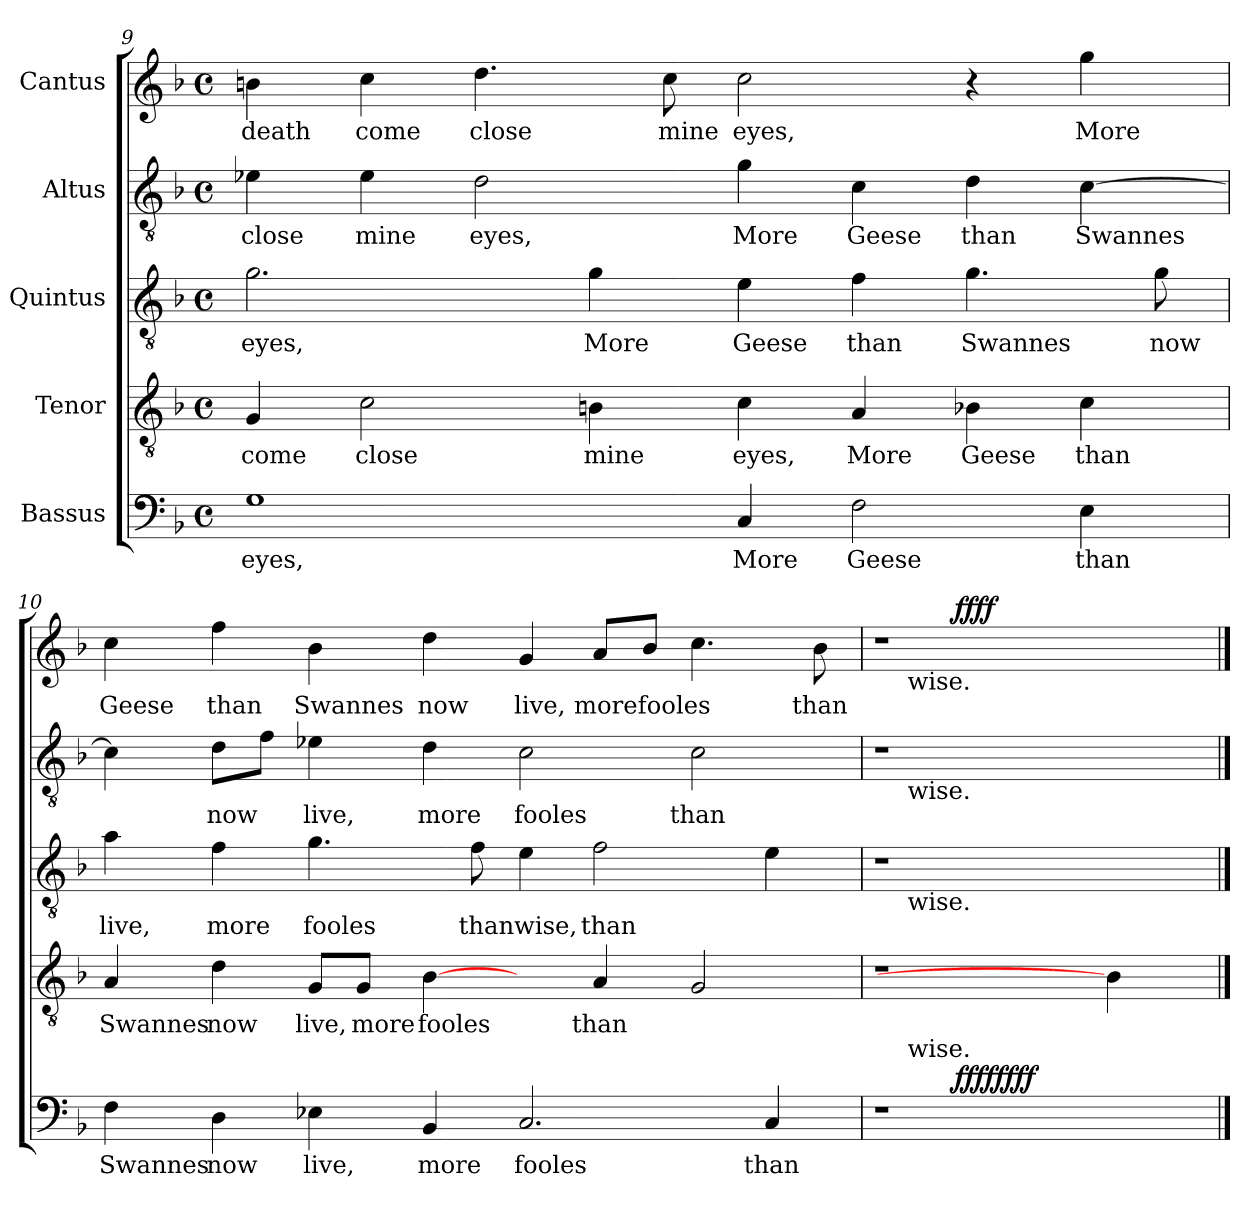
**kern	**text	**dynam	**kern	**text	**kern	**text	**kern	**text	**kern	**text	**dynam
*part5	*part5	*part5	*part4	*part4	*part3	*part3	*part2	*part2	*part1	*part1	*part1
*staff5	*staff5	*staff5	*staff4	*staff4	*staff3	*staff3	*staff2	*staff2	*staff1	*staff1	*staff1
*I"Bassus	*	*	*I"Tenor	*	*I"Quintus	*	*I"Altus	*	*I"Cantus	*	*
!!LO:LB:g=z
*clefF4	*	*	*clefGv2	*	*clefGv2	*	*clefGv2	*	*clefG2	*	*
*k[b-]	*	*	*k[b-]	*	*k[b-]	*	*k[b-]	*	*k[b-]	*	*
*F:	*	*	*F:	*	*F:	*	*F:	*	*F:	*	*
*M4/4	*	*	*M4/4	*	*M4/4	*	*M4/4	*	*M4/4	*	*
*met(c)	*	*	*met(c)	*	*met(c)	*	*met(c)	*	*met(c)	*	*
=9	=9	=9	=9	=9	=9	=9	=9	=9	=9	=9	=9
!	!LO:LY:b	!	!	!LO:LY:b	!	!LO:LY:b	!	!LO:LY:b	!	!LO:LY:b	!
1G	eyes,	.	4G/	come	2.g\	eyes,	4e-X\	close	4bn\	death	.
!	!	!	!	!LO:LY:b	!	!	!	!LO:LY:b	!	!LO:LY:b	!
.	.	.	2c\	close	.	.	4e-\	mine	4cc\	come	.
!	!	!	!	!	!	!	!	!LO:LY:b	!	!LO:LY:b	!
.	.	.	.	.	.	.	2d\	eyes,	4.dd\	close	.
!	!	!	!	!LO:LY:b	!	!LO:LY:b	!	!	!	!	!
.	.	.	4Bn\	mine	4g\	More	.	.	.	.	.
!	!	!	!	!	!	!	!	!	!	!LO:LY:b	!
.	.	.	.	.	.	.	.	.	8cc\	mine	.
!	!LO:LY:b	!	!	!LO:LY:b	!	!LO:LY:b	!	!LO:LY:b	!	!LO:LY:b	!
4C/	More	.	4c\	eyes,	4e\	Geese	4g\	More	2cc\	eyes,	.
!	!LO:LY:b	!	!	!LO:LY:b	!	!LO:LY:b	!	!LO:LY:b	!	!	!
2F\	Geese	.	4A/	More	4f\	than	4c\	Geese	.	.	.
!	!	!	!	!LO:LY:b	!	!LO:LY:b	!	!LO:LY:b	!	!	!
.	.	.	4B-X\	Geese	4.g\	Swannes	4d\	than	4r	.	.
!	!LO:LY:b	!	!	!LO:LY:b	!	!	!	!LO:LY:b	!	!LO:LY:b	!
4E\	than	.	4c\	than	.	.	[>4c\	Swannes	4gg\	More	.
!	!	!	!	!	!	!LO:LY:b	!	!	!	!	!
.	.	.	.	.	8g\	now	.	.	.	.	.
=10	=10	=10	=10	=10	=10	=10	=10	=10	=10	=10	=10
!	!LO:LY:b	!	!	!LO:LY:b	!	!LO:LY:b	!	!	!	!LO:LY:b	!
4F\	Swannes	.	4A/	Swannes	4a\	live,	4c\]	.	4cc\	Geese	.
!	!LO:LY:b	!	!	!LO:LY:b	!	!LO:LY:b	!	!LO:LY:b	!	!LO:LY:b	!
4D\	now	.	4d\	now	4f\	more	8d\L	now	4ff\	than	.
.	.	.	.	.	.	.	8f\J	.	.	.	.
!	!LO:LY:b	!	!	!LO:LY:b	!	!LO:LY:b	!	!LO:LY:b	!	!LO:LY:b	!
4E-X\	live,	.	8G/L	live,	4.g\	fooles	4e-X\	live,	4b-\	Swannes	.
!	!	!	!	!LO:LY:b	!	!	!	!	!	!	!
.	.	.	8G/J	more	.	.	.	.	.	.	.
!	!LO:LY:b	!	!	!LO:LY:b	!	!	!	!LO:LY:b	!	!LO:LY:b	!
4BB-/	more	.	[4B-\	fooles	.	.	4d\	more	4dd\	now	.
!	!	!	!	!	!	!LO:LY:b	!	!	!	!	!
.	.	.	.	.	8f\	than	.	.	.	.	.
!	!LO:LY:b	!	!	!	!	!LO:LY:b	!	!LO:LY:b	!	!LO:LY:b	!
2.C/	fooles	.	4ryy	.	4e\	wise,	2c\	fooles	4g/	live,	.
!	!	!	!	!LO:LY:b	!	!LO:LY:b	!	!	!	!LO:LY:b	!
.	.	.	4A/	than	2f\	than	.	.	8a/L	more	.
!	!	!	!	!	!	!	!	!	!	!LO:LY:b	!
.	.	.	.	.	.	.	.	.	8b-/J	fooles	.
!	!	!	!	!	!	!	!	!LO:LY:b	!	!	!
.	.	.	2G/	.	.	.	2c\	than	4.cc\	.	.
!	!LO:LY:b	!	!	!	!	!	!	!	!	!	!
4C/	than	.	.	.	4e\	.	.	.	.	.	.
!	!	!	!	!	!	!	!	!	!	!LO:LY:b	!
.	.	.	.	.	.	.	.	.	8b-\	than	.
=11	=11	=11	=11	=11	=11	=11	=11	=11	=11	=11	=11
*^	*	*	*	*	*^	*	*^	*	*^	*	*
*	*^	*	*	*	*	*	*	*	*	*	*	*	*^	*	*
1r	8.ryy	16ryy	.	.	1r	.	1r	16ryy	.	1r	16ryy	.	1r	8.ryy	16ryy	.	.
!	!	!	!	!	!	!	!	!	!	!	!	!	!	!	!LO:TX:b:t=wise.	!	!
!	!	!	!	!	!	!	!	!	!	!	!LO:TX:b:t=wise.	!	!	!	!	!	!
!	!	!	!	!	!	!	!	!LO:TX:b:t=wise.	!	!	!	!	!	!	!	!	!
!	!	!LO:TX:a:t=wise.	!	!	!	!	!	!	!	!	!	!	!	!	!	!	!
.	.	1ryy	.	.	.	.	.	1ryy	.	.	1ryy	.	.	.	1ryy	.	.
!	!	!	!	!LO:DY:a	!	!	!	!	!	!	!	!	!	!	!	!	!
!	!	!	!	!LO:DY:n=1:b	!	!	!	!	!	!	!	!	!	!	!	!	!LO:DY:b
.	1ryy	.	.	ffff ffff	.	.	.	.	.	.	.	.	.	1ryy	.	.	ffff
4ryy	.	.	.	.	4B-\]	.	4ryy	.	.	4ryy	.	.	4ryy	.	.	.	.
.	.	8.ryy	.	.	.	.	.	8.ryy	.	.	8.ryy	.	.	.	8.ryy	.	.
.	16ryy	.	.	.	.	.	.	.	.	.	.	.	.	16ryy	.	.	.
*	*	*	*	*	*	*	*v	*v	*	*	*	*	*v	*v	*v	*	*
*v	*v	*v	*	*	*	*	*	*	*v	*v	*	*	*	*
==	==	==	==	==	==	==	==	==	==	==	==
*-	*-	*-	*-	*-	*-	*-	*-	*-	*-	*-	*-
